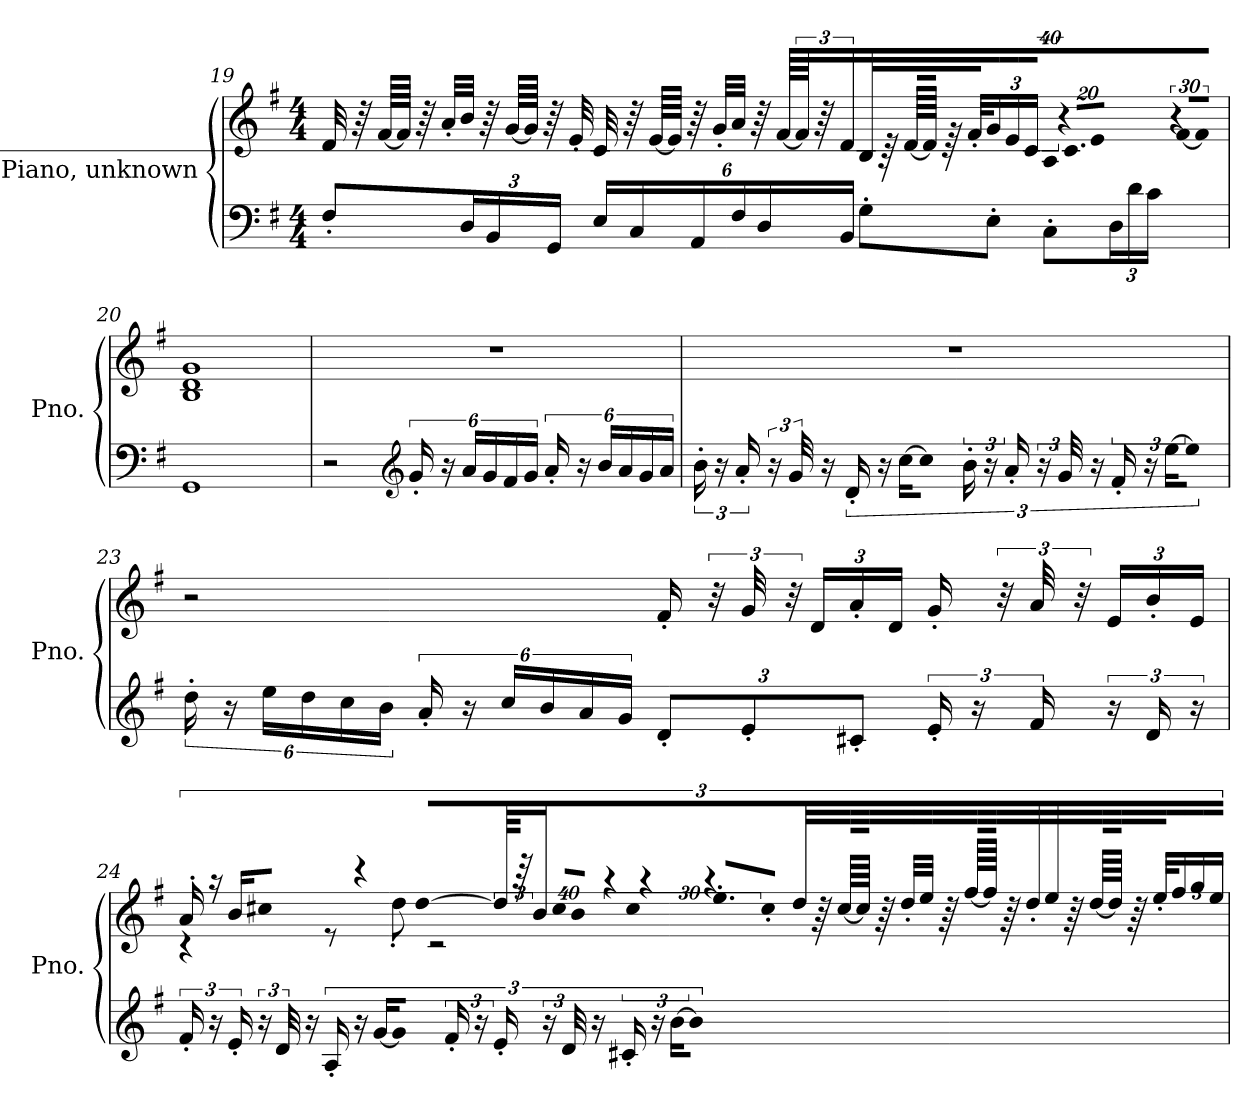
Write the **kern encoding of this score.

**kern	**kern
*part1	*part1
*staff2	*staff1
*I"Piano, unknown	*
*I'Pno.	*
!!LO:PB:g=z
*clefF4	*clefG2
*k[f#]	*k[f#]
*M4/4	*M4/4
=19	=19
8F#'/L	32d/
.	64r
.	[64f#/LLLL
.	64f#/JJJJ]
.	64r
.	32a'/LLL
*Xbrackettup	*
24D/L	32b/JJJ
.	64r
24BB/	.
.	[64g/LLLL
.	64g/JJJJ]
.	64r
24GG/JJ	.
.	32e'/
24E/LL	32c/
.	64r
24C/	.
.	[64e/LLLL
.	64e/JJJJ]
.	64r
24AA/	.
.	32g'/LLL
24F#/	32a/JJJ
.	64r
24D/	.
.	[64f#/LLLL
.	96f#/JJJJ]
.	96r
24BB/JJ	24d/
8G'\L	32B/
.	64r
.	[64d/LLLL
.	64d/JJJJ]
.	64r
.	32f#'/KLL
*	*Xbrackettup
8E'\J	24g/
.	24e/
.	24c/JJ
*	*brackettup
!	!LO:N:vis=32
8C'\L	640%23A/
!	!LO:N:vis=128
.	1920%17r
!	!LO:N:vis=64.
.	640%17c/KLLL
!	!LO:N:vis=32
.	640%23e/JJJ
!	!LO:N:vis=128
.	1920%17r
!	!LO:N:vis=256
.	[1920%17f#/KKKKL
24D\L	8f#/J]
24d\	.
24c\JJ	.
!!LO:LB:g=z
=20	=20
1GG	1B 1d 1g
=21	=21
2r	1r
*clefG2	*
*brackettup	*
24g'/	.
24r	.
24a/LL	.
*Xbrackettup	*
24g/	.
24f#/	.
24g/JJ	.
*brackettup	*
24a'/	.
24r	.
24b/LL	.
*Xbrackettup	*
24a/	.
24g/	.
24a/JJ	.
=22	=22
*brackettup	*
24b'\	1r
24r	.
24a'/	.
24r	.
48g/	.
16r	.
24d'/	.
24r	.
[24cc\KL	.
8cc\J]	.
24b'\	.
24r	.
24a'/	.
24r	.
48g/	.
16r	.
24f#'/	.
24r	.
[24ee\KL	.
8ee\J]	.
!!LO:LB:g=z
=23	=23
24dd'\	2r
24r	.
24ee\LL	.
*Xbrackettup	*
24dd\	.
24cc\	.
24b\JJ	.
*brackettup	*
24a'/	.
24r	.
24cc/LL	.
*Xbrackettup	*
24b/	.
24a/	.
24g/JJ	.
12d'/L	16f#'/
.	48r
12e'/	48g/
.	48r
*	*Xbrackettup
.	24d/LL
12c#X'/J	24a'/
.	24d/JJ
*brackettup	*
24e'/	16g'/
24r	.
*	*brackettup
.	48r
24f#/	48a/
.	48r
*	*Xbrackettup
24r	24e/LL
24d/	24b'/
24r	24e/JJ
!!LO:LB:g=z
=24	=24
*	*brackettup
*	*^
24f#'/	24a'/	4r
24r	24r	.
24e'/	24b/LL	.
24r	32cc#X/JJk	.
.	64r	.
48d/	.	.
.	[64dd/LLLL	.
16r	96dd/JJJJ]	.
.	96r	.
.	24b/	.
!	!LO:N:vis=32	!
24A'/	640%23cc#/LLL	8r
!	!LO:N:vis=32	!
.	640%23b/JJJ	.
24r	.	.
!	!LO:N:vis=64	!
.	960%17r	.
[24g/KL	.	.
!	!LO:N:vis=64	!
.	960%17cc#/	.
!	!LO:N:vis=32	!
.	640%23r	.
8g/J]	.	8dd'\
!	!LO:N:vis=64	!
.	960%17r	.
!	!LO:N:vis=32.	!
.	1920%103ee'/LLL	.
!	!LO:N:vis=32	!
.	640%23cc#'/JJJ	.
24f#'/	.	2r
.	32dd/	.
.	64r	.
24r	.	.
.	[64cc#/LLLL	.
.	64cc#/JJJJ]	.
.	64r	.
24e'/	.	.
.	32dd'/LLL	.
24r	.	.
.	32ee/JJJ	.
.	64r	.
48d/	.	.
.	[64ff#/LLLL	.
16r	.	.
.	64ff#/JJJJ]	.
.	64r	.
.	32dd'/	.
24c#X'/	.	.
.	32ee/	.
.	64r	.
24r	.	.
.	[64dd/LLLL	.
.	64dd/JJJJ]	.
.	64r	.
[24b\KL	.	.
.	32ee'/KLL	.
8b\J]	.	.
*	*Xbrackettup	*
.	24ff#/	.
.	24gg/	.
.	24ee/JJ	.
1920ryy	.	1920ryy
*	*v	*v
=	=
*-	*-
